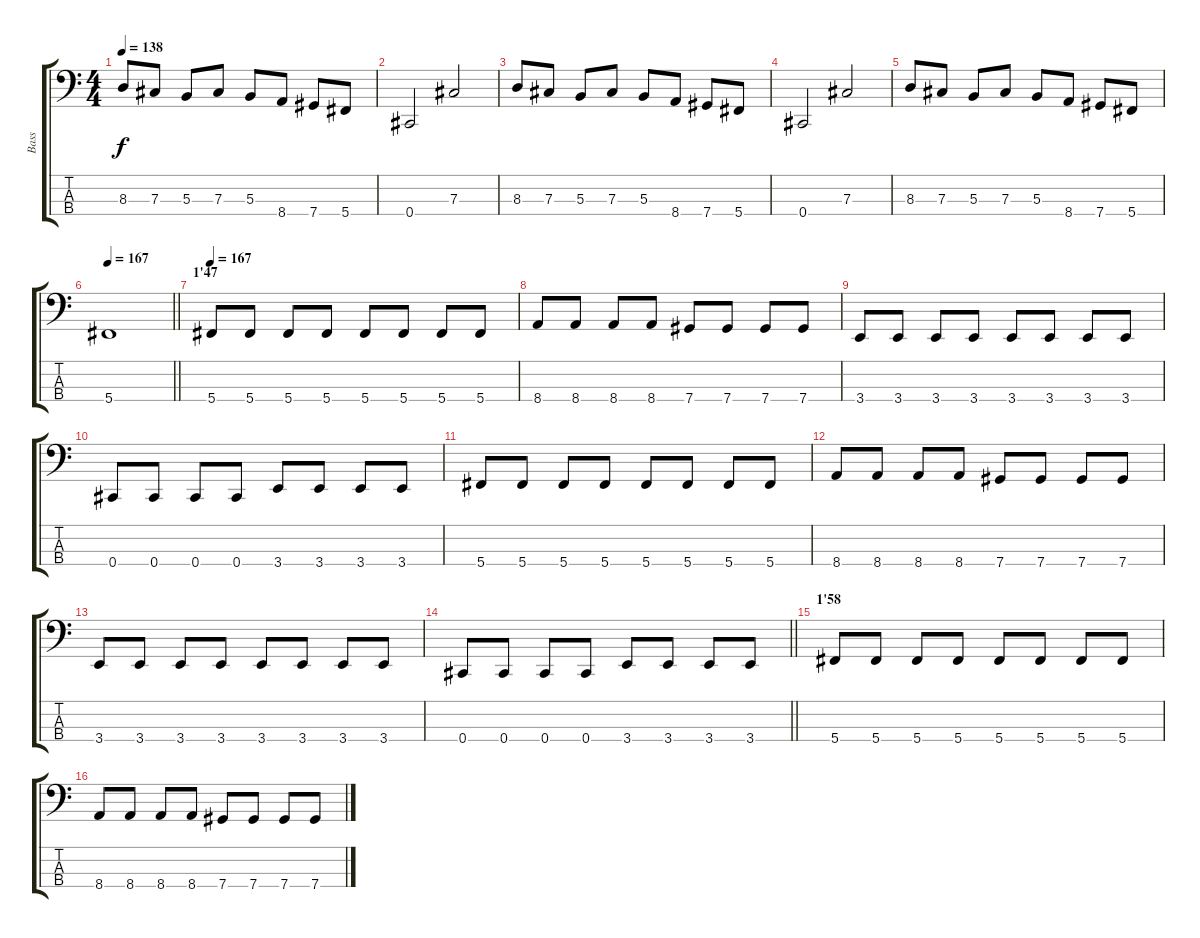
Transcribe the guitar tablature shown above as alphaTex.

\track ("Bass" "Bass") {instrument electricbassfinger}
\staff {score tabs}
\tuning (E2 B1 Gb1 Db1) {hide}
\ts (4 4)
\tempo 138
\clef f4
\ks c
8.3.8{dy f} 7.3.8 5.3.8 7.3.8 5.3.8 8.4.8 7.4.8 5.4.8 |
0.4.2 7.3.2 |
8.3.8 7.3.8 5.3.8 7.3.8 5.3.8 8.4.8 7.4.8 5.4.8 |
0.4.2 7.3.2 |
8.3.8 7.3.8 5.3.8 7.3.8 5.3.8 8.4.8 7.4.8 5.4.8 |
\tempo 167
\barLineRight lightlight
5.4.1 |
\section ("" "1'47")
\tempo 167
5.4.8 5.4.8 5.4.8 5.4.8 5.4.8 5.4.8 5.4.8 5.4.8 |
8.4.8 8.4.8 8.4.8 8.4.8 7.4.8 7.4.8 7.4.8 7.4.8 |
3.4.8 3.4.8 3.4.8 3.4.8 3.4.8 3.4.8 3.4.8 3.4.8 |
0.4.8 0.4.8 0.4.8 0.4.8 3.4.8 3.4.8 3.4.8 3.4.8 |
5.4.8 5.4.8 5.4.8 5.4.8 5.4.8 5.4.8 5.4.8 5.4.8 |
8.4.8 8.4.8 8.4.8 8.4.8 7.4.8 7.4.8 7.4.8 7.4.8 |
3.4.8 3.4.8 3.4.8 3.4.8 3.4.8 3.4.8 3.4.8 3.4.8 |
\barLineRight lightlight
0.4.8 0.4.8 0.4.8 0.4.8 3.4.8 3.4.8 3.4.8 3.4.8 |
\section ("" "1'58")
5.4.8 5.4.8 5.4.8 5.4.8 5.4.8 5.4.8 5.4.8 5.4.8 |
8.4.8 8.4.8 8.4.8 8.4.8 7.4.8 7.4.8 7.4.8 7.4.8
